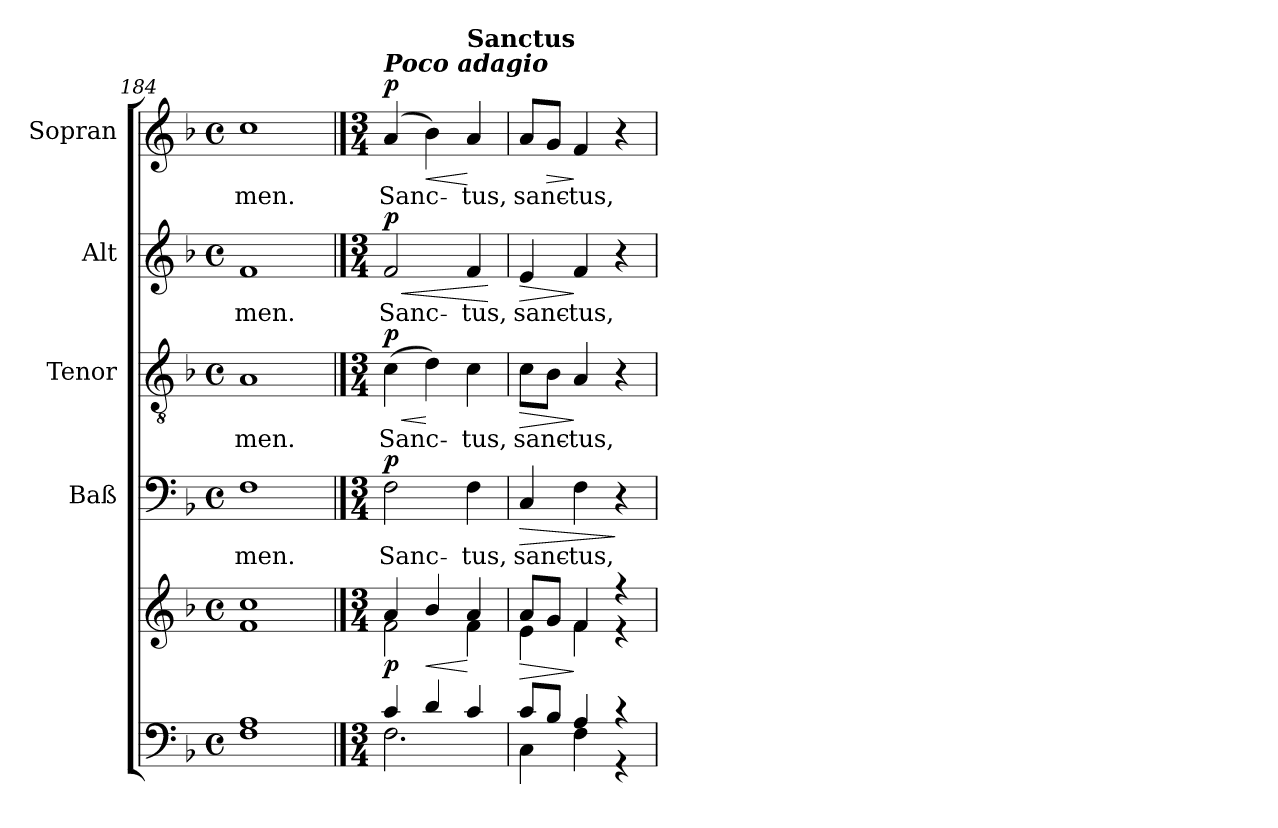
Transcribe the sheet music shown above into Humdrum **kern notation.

**kern	**kern	**dynam	**kern	**text	**dynam	**kern	**text	**dynam	**kern	**text	**dynam	**kern	**text	**dynam
*part5	*part5	*part5	*part4	*part4	*part4	*part3	*part3	*part3	*part2	*part2	*part2	*part1	*part1	*part1
*staff6	*staff5	*staff5/6	*staff4	*staff4	*staff4	*staff3	*staff3	*staff3	*staff2	*staff2	*staff2	*staff1	*staff1	*staff1
*	*	*	*I"Baß	*	*	*I"Tenor	*	*	*I"Alt	*	*	*I"Sopran	*	*
*	*	*	*I'Baß	*	*	*I'Ten	*	*	*I'Alt	*	*	*I'Sop	*	*
*clefF4	*clefG2	*	*clefF4	*	*	*clefGv2	*	*	*clefG2	*	*	*clefG2	*	*
*k[b-]	*k[b-]	*	*k[b-]	*	*	*k[b-]	*	*	*k[b-]	*	*	*k[b-]	*	*
*F:	*F:	*	*F:	*	*	*F:	*	*	*F:	*	*	*F:	*	*
*M4/4	*M4/4	*	*M4/4	*	*	*M4/4	*	*	*M4/4	*	*	*M4/4	*	*
*met(c)	*met(c)	*	*met(c)	*	*	*met(c)	*	*	*met(c)	*	*	*met(c)	*	*
=184	=184	=184	=184	=184	=184	=184	=184	=184	=184	=184	=184	=184	=184	=184
*^	*^	*	*	*	*	*	*	*	*	*	*	*	*	*
!	!	!	!	!	!	!LO:LY:b	!	!	!LO:LY:b	!	!	!LO:LY:b	!	!	!LO:LY:b	!
1A	1F	1cc	1f	.	1F	-men.	.	1A	-men.	.	1f	-men.	.	1cc	-men.	.
!!LO:PB:g=z
==185	==185	==185	==185	==185	==185	==185	==185	==185	==185	==185	==185	==185	==185	==185	==185	==185
*M3/4	*	*M3/4	*	*	*M3/4	*	*	*M3/4	*	*	*M3/4	*	*	*M3/4	*	*
!	!	!	!	!	!	!	!	!	!	!	!	!	!	!LO:TX:a:Bi:t=Poco adagio	!	!
!	!	!	!	!LO:DY:b	!	!LO:LY:b	!LO:DY:a	!	!LO:LY:b	!LO:HP:b	!	!LO:LY:b	!LO:HP:b	!	!LO:LY:b	!
!	!	!	!	!	!	!	!	!	!	!LO:DY:n=1:a	!	!	!LO:DY:n=1:a	!	!	!LO:DY:a
4c/	2.F\	4a/	2f\	p	2F\	Sanc-	p	(>4c\	Sanc-	< p	2f/	Sanc-	< p	(4a/	Sanc-	p
!	!	!	!	!LO:HP:b	!	!	!	!	!	!	!	!	!	!	!	!LO:HP:b
4d/	.	4b-/	.	<	.	.	.	4d\)	.	[	.	.	.	4b-\)	.	<
!	!	!	!	!	!	!	!	!	!	!	!	!	!	!LO:TX:a:B:t=Sanctus	!	!
!	!	!	!	!	!	!LO:LY:b	!	!	!LO:LY:b	!	!	!LO:LY:b	!	!	!LO:LY:b	!
4c/	.	4a/	4f\	[	4F\	-tus,	.	4c\	-tus,	.	4f/	-tus,	.	4a/	-tus,	[
*v	*v	*	*	*	*	*	*	*	*	*	*	*	*	*	*	*
*	*v	*v	*	*	*	*	*	*	*	*	*	*	*	*	*
.	.	.	.	.	.	.	.	.	.	.	[	.	.	.
=186	=186	=186	=186	=186	=186	=186	=186	=186	=186	=186	=186	=186	=186	=186
*^	*	*	*	*	*	*	*	*	*	*	*	*	*	*
!	!	!	!LO:HP:b	!	!LO:LY:b	!LO:HP:b	!	!LO:LY:b	!LO:HP:b	!	!LO:LY:b	!LO:HP:b	!	!LO:LY:b	!
*	*	*^	*	*	*	*	*	*	*	*	*	*	*	*	*
8c/L	4C\	8a/L	4e\	>	4C/	sanc-	>	8c\L	sanc-	>	4e/	sanc-	>	8a/L	sanc-	.
!	!	!	!	!	!	!	!	!	!	!	!	!	!	!	!	!LO:HP:b
8B-/J	.	8g/J	.	.	.	.	.	8B-\J	.	.	.	.	.	8g/J	.	>
!	!	!	!	!	!	!LO:LY:b	!	!	!LO:LY:b	!	!	!LO:LY:b	!	!	!LO:LY:b	!
4A/	4F\	4f/	4f\	]	4F\	-tus,	.	4A/	-tus,	]	4f/	-tus,	]	4f/	-tus,	]
4r	4r	4r	4r	.	4r	.	]	4r	.	.	4r	.	.	4r	.	.
*v	*v	*	*	*	*	*	*	*	*	*	*	*	*	*	*	*
*	*v	*v	*	*	*	*	*	*	*	*	*	*	*	*	*
=	=	=	=	=	=	=	=	=	=	=	=	=	=	=
*-	*-	*-	*-	*-	*-	*-	*-	*-	*-	*-	*-	*-	*-	*-
